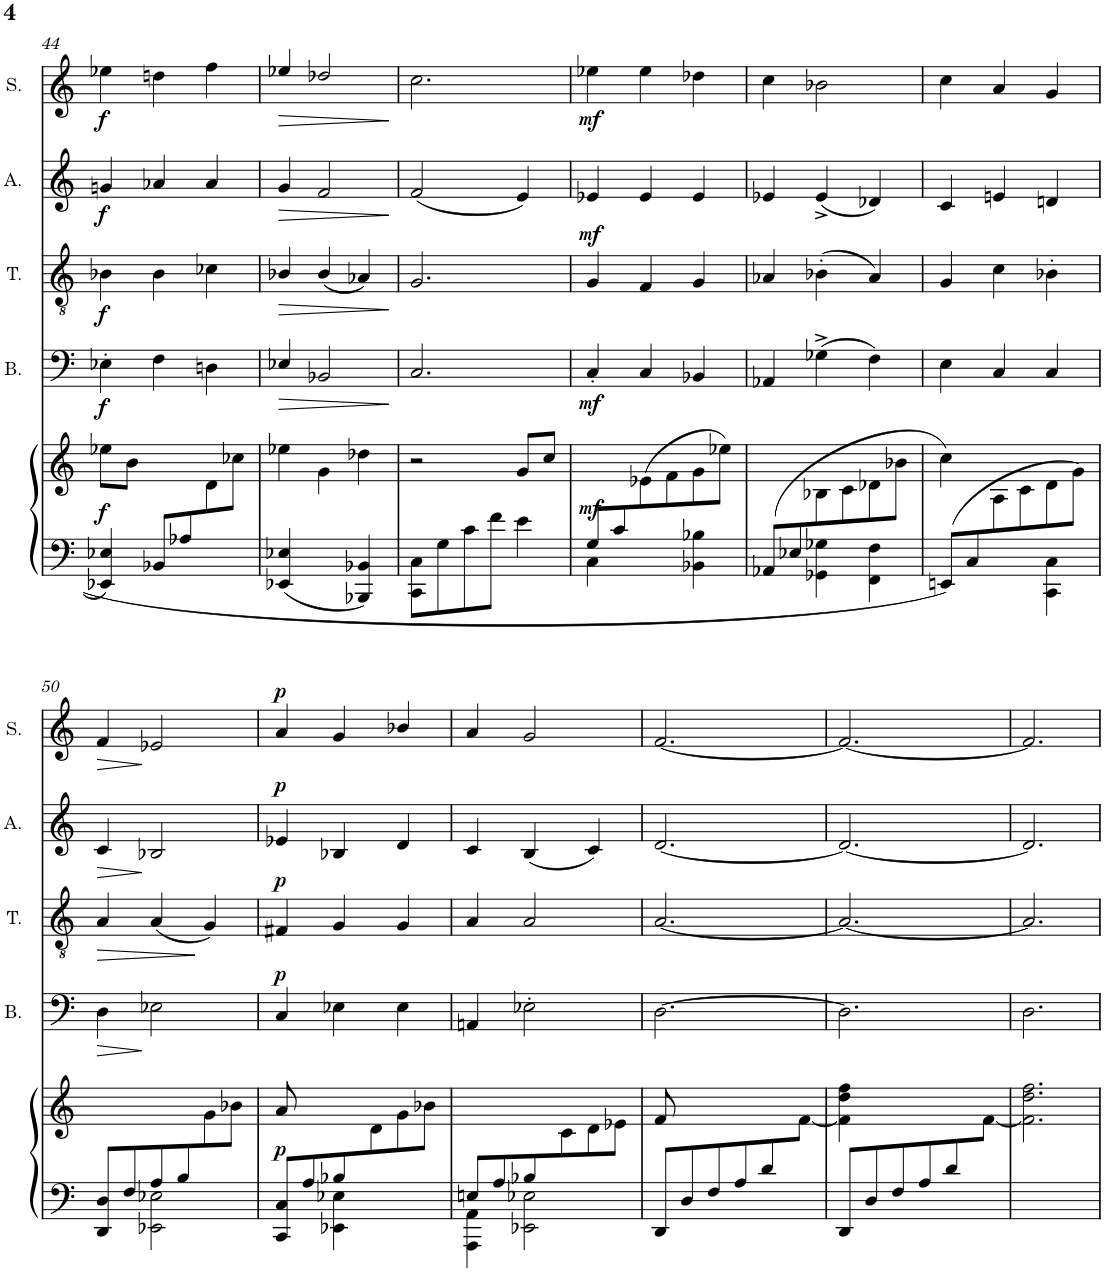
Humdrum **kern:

**kern	**kern	**dynam	**kern	**dynam	**kern	**dynam	**kern	**dynam	**kern	**dynam
*part5	*part5	*part5	*part4	*part4	*part3	*part3	*part2	*part2	*part1	*part1
*staff6	*staff5	*staff5/6	*staff4	*staff4	*staff3	*staff3	*staff2	*staff2	*staff1	*staff1
*I"Piano	*	*	*I"Basse	*	*I"Ténor	*	*I"Alto	*	*I"Soprano	*
*I'Pno	*	*	*I'B.	*	*I'T.	*	*I'A.	*	*I'S.	*
!!LO:PB:g=z
*clefF4	*clefG2	*	*clefF4	*	*clefGv2	*	*clefG2	*	*clefG2	*
*k[]	*k[]	*	*k[]	*	*k[]	*	*k[]	*	*k[]	*
*M3/4	*M3/4	*	*M3/4	*	*M3/4	*	*M3/4	*	*M3/4	*
=44	=44	=44	=44	=44	=44	=44	=44	=44	=44	=44
*	*^	*	*	*	*	*	*	*	*	*
!	!	!	!LO:DY:b	!	!LO:DY:b	!	!LO:DY:b	!	!LO:DY:b	!	!LO:DY:b
4EE-X/ 4E-X/	8ee-X\L	2ryy	f	4E-X'\	f	4B-X\	f	4gn/	f	4ee-X\	f
.	8b\J	.	.	.	.	.	.	.	.	.	.
8BB-X/L	2ryy	.	.	4F\	.	4B-\	.	4a-X/	.	4ddn\	.
8A-X/	.	.	.	.	.	.	.	.	.	.	.
4ryy	.	8d\	.	4Dn\	.	4c-X\	.	4a-/	.	4ff\	.
.	.	8cc-X\J	.	.	.	.	.	.	.	.	.
=45	=45	=45	=45	=45	=45	=45	=45	=45	=45	=45	=45
!	!	!	!	!	!LO:HP:b	!	!LO:HP:b	!	!LO:HP:b	!	!LO:HP:b
*	*v	*v	*	*	*	*	*	*	*	*	*
4EE-X/ 4E-X/	4ee-X\	.	4E-X/	>	4B-X/	>	4g/	>	4ee-X/	>
4ryy	4g\	.	2BB-X/	.	(4B-/	.	2f/	.	2dd-X/	.
4BBB-X/ 4BB-X/	4dd-X\	.	.	.	4A-X/)	.	.	.	.	.
=46	=46	=46	=46	=46	=46	=46	=46	=46	=46	=46
8CC\ 8C\L	2r	.	2.C/	.	2.G/	.	(<2f/	.	2.cc\	.
8G\	.	.	.	.	.	.	.	.	.	.
8c\	.	.	.	.	.	.	.	.	.	.
8f\J	.	.	.	.	.	.	.	.	.	.
4e\	8g/L	.	.	.	.	.	4e/)	.	.	.
.	8cc/J	.	.	.	.	.	.	.	.	.
=47	=47	=47	=47	=47	=47	=47	=47	=47	=47	=47
*^	*^	*	*	*	*	*	*	*	*	*
!	!	!	!	!LO:DY:a=2	!	!LO:DY:b	!	!LO:DY:a	!	!	!	!LO:DY:b
8G/L	4C\	2.ryy	4ryy	mf	4C'/	mf	4G/	mf	4e-X/	.	4ee-X\	mf
8c/	.	.	.	.	.	.	.	.	.	.	.	.
2ryy	4ryy	.	(>8e-X\	.	4C/	.	4F/	.	4e-/	.	4ee-\	.
.	.	.	8f\	.	.	.	.	.	.	.	.	.
.	4BB-X\ 4B-X\	.	8g\	.	4BB-X/	.	4G/	.	4e-/	.	4dd-X\	.
.	.	.	8ee-X\J)	.	.	.	.	.	.	.	.	.
=48	=48	=48	=48	=48	=48	=48	=48	=48	=48	=48	=48	=48
(>8AA-X/L	4ryy	2.ryy	4ryy	.	4AA-X/	.	4A-X/	.	4e-X/	.	4cc\	.
8E-X/	.	.	.	.	.	.	.	.	.	.	.	.
2ryy	4GG-X\ 4G-X\	.	8B-X\	.	(>4G-X^\	.	(>4B-X'\	.	(<4e-^/	.	2b-X\	.
.	.	.	8c\	.	.	.	.	.	.	.	.	.
.	4FF\ 4F\	.	8d-X\	.	4F\)	.	4A-/)	.	4d-X/)	.	.	.
.	.	.	8b-X\J	.	.	.	.	.	.	.	.	.
=49	=49	=49	=49	=49	=49	=49	=49	=49	=49	=49	=49	=49
(>8EEn/L	2ryy	4cc\)	4ryy	.	4E\	.	4G/	.	4c/	.	4cc\	.
8C/	.	.	.	.	.	.	.	.	.	.	.	.
2ryy	.	2ryy	8A\	.	4C/	.	4c\	.	4en/	.	4a/	.
.	.	.	8c\	.	.	.	.	.	.	.	.	.
.	4CC\ 4C\	.	8d\	.	4C/	.	4B-X'\	.	4dn/	.	4g/	.
.	.	.	8g\J)	.	.	.	.	.	.	.	.	.
!!LO:LB:g=z
=50	=50	=50	=50	=50	=50	=50	=50	=50	=50	=50	=50	=50
8DD/ 8D/L	4ryy	2.ryy	2ryy	.	4D\	.	4A/	.	4c/	.	4f/	.
8F/	.	.	.	.	.	.	.	.	.	.	.	.
8A/	2EE-X\ 2E-X\	.	.	.	2E-X\	]	(<4A/	.	2B-X/	]	2e-X/	]
8B/	.	.	.	.	.	.	.	.	.	.	.	.
4ryy	.	.	8g\	.	.	.	4G/)	]	.	.	.	.
.	.	.	8b-X\J	.	.	.	.	.	.	.	.	.
=51	=51	=51	=51	=51	=51	=51	=51	=51	=51	=51	=51	=51
!	!	!	!	!LO:DY:b	!	!LO:DY:a	!	!LO:DY:a	!	!LO:DY:a	!	!LO:DY:a
8CC/ 8C/L	4ryy	8a/	4.ryy	p	4C/	p	4F#X/	p	4e-X/	p	4a/	p
8A/	.	2ryy	.	.	.	.	.	.	.	.	.	.
8B-X/	4EE-X\ 4E-X\	.	.	.	4E-X\	.	4G/	.	4B-X/	.	4g/	.
4ryy	.	.	8d\	.	.	.	.	.	.	.	.	.
.	4ryy	.	8g\	.	4E-\	.	4G/	.	4d/	.	4b-X/	.
8ryy	.	8ryy	8b-X\J	.	.	.	.	.	.	.	.	.
=52	=52	=52	=52	=52	=52	=52	=52	=52	=52	=52	=52	=52
8En/L	4AAA\ 4AA\	2.ryy	4.ryy	.	4AAn/	.	4A/	.	4c/	.	4a/	.
8A/	.	.	.	.	.	.	.	.	.	.	.	.
8B-X/	2EE-X\ 2E-X\	.	.	.	2E-X'\	.	2A/	.	(<4B/	.	2g/	.
4.ryy	.	.	8c\	.	.	.	.	.	.	.	.	.
.	.	.	8d\	.	.	.	.	.	4c/)	.	.	.
.	.	.	8e-X\J	.	.	.	.	.	.	.	.	.
*v	*v	*	*	*	*	*	*	*	*	*	*	*
=53	=53	=53	=53	=53	=53	=53	=53	=53	=53	=53	=53
8DD/L	8f/	8ryy	.	[>2.D\	.	[<2.A/	.	[<2.d/	.	[<2.f/	.
*	*v	*v	*	*	*	*	*	*	*	*	*
8D/	2ryy	.	.	.	.	.	.	.	.	.
8F/	.	.	.	.	.	.	.	.	.	.
8A/	.	.	.	.	.	.	.	.	.	.
8d/	.	.	.	.	.	.	.	.	.	.
*	*^	*	*	*	*	*	*	*	*	*
8ryy	8ryy	[<8f\J	.	.	.	.	.	.	.	.	.
=54	=54	=54	=54	=54	=54	=54	=54	=54	=54	=54	=54
*^	*	*	*	*	*	*	*	*	*	*	*
8DD/L	4ryy	8ryy	4f\] 4dd\ 4ff\	.	2.D\]	.	2.A/_	.	2.d/_	.	2.f/_	.
8D/	.	.	.	.	.	.	.	.	.	.	.	.
8F/	2ryy	.	2ryy	.	.	.	.	.	.	.	.	.
8A/	.	.	.	.	.	.	.	.	.	.	.	.
8d/	.	.	.	.	.	.	.	.	.	.	.	.
8ryy	.	[<8f\J	.	.	.	.	.	.	.	.	.	.
*v	*v	*	*	*	*	*	*	*	*	*	*	*
*	*v	*v	*	*	*	*	*	*	*	*	*
=55	=55	=55	=55	=55	=55	=55	=55	=55	=55	=55
2.ryy	2.f\] 2.dd\ 2.ff\	.	2.D\	.	2.A/]	.	2.d/]	.	2.f/]	.
=	=	=	=	=	=	=	=	=	=	=
*-	*-	*-	*-	*-	*-	*-	*-	*-	*-	*-
